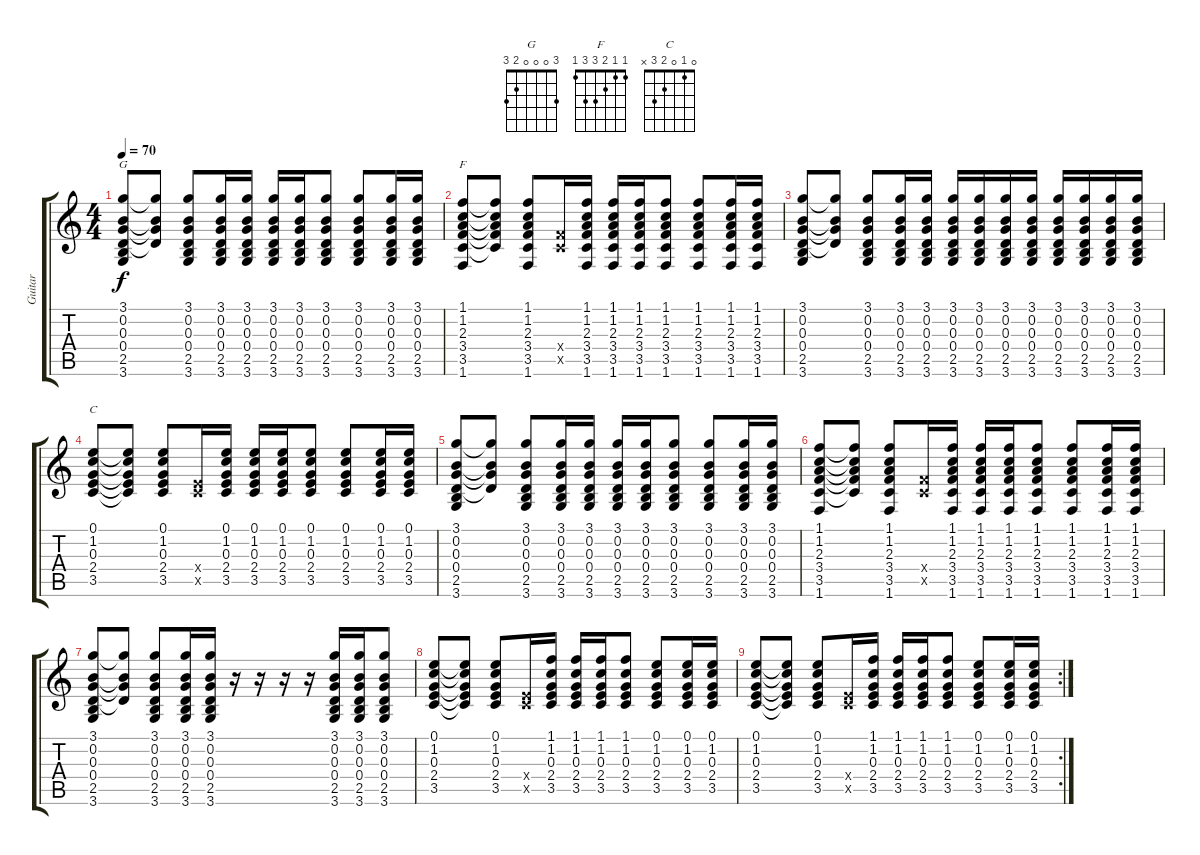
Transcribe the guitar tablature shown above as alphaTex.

\track ("Guitar" "Guitar") {instrument acousticguitarsteel}
\staff {score tabs}
\tuning (E4 B3 G3 D3 A2 E2) {hide}
\chord ("G" 3 0 0 0 2 3)
\chord ("F" 1 1 2 3 3 1)
\chord ("C" 0 1 0 2 3 x)
\ts (4 4)
\tempo 70
\clef g2
\ks c
(3.1 0.2 0.3 0.4 2.5 3.6).8{ch "G" dy f} (3.1{t} 0.2{t} 0.3{t} 0.4{t}).8 (3.1 0.2 0.3 0.4 2.5 3.6).8 (3.1 0.2 0.3 0.4 2.5 3.6).16 (3.1 0.2 0.3 0.4 2.5 3.6).16 (3.1 0.2 0.3 0.4 2.5 3.6).16 (3.1 0.2 0.3 0.4 2.5 3.6).16 (3.1 0.2 0.3 0.4 2.5 3.6).8 (3.1 0.2 0.3 0.4 2.5 3.6).8 (3.1 0.2 0.3 0.4 2.5 3.6).16 (3.1 0.2 0.3 0.4 2.5 3.6).16 |
(1.1 1.2 2.3 3.4 3.5 1.6).8{ch "F"} (1.1{t} 1.2{t} 2.3{t} 3.4{t} 3.5{t}).8 (1.1 1.2 2.3 3.4 3.5 1.6).8 (3.4{x} 3.5{x}).16 (1.1 1.2 2.3 3.4 3.5 1.6).16 (1.1 1.2 2.3 3.4 3.5 1.6).16 (1.1 1.2 2.3 3.4 3.5 1.6).16 (1.1 1.2 2.3 3.4 3.5 1.6).8 (1.1 1.2 2.3 3.4 3.5 1.6).8 (1.1 1.2 2.3 3.4 3.5 1.6).16 (1.1 1.2 2.3 3.4 3.5 1.6).16 |
(3.1 0.2 0.3 0.4 2.5 3.6).8 (3.1{t} 0.2{t} 0.3{t} 0.4{t}).8 (3.1 0.2 0.3 0.4 2.5 3.6).8 (3.1 0.2 0.3 0.4 2.5 3.6).16 (3.1 0.2 0.3 0.4 2.5 3.6).16 (3.1 0.2 0.3 0.4 2.5 3.6).16 (3.1 0.2 0.3 0.4 2.5 3.6).16 (3.1 0.2 0.3 0.4 2.5 3.6).16 (3.1 0.2 0.3 0.4 2.5 3.6).16 (3.1 0.2 0.3 0.4 2.5 3.6).16 (3.1 0.2 0.3 0.4 2.5 3.6).16 (3.1 0.2 0.3 0.4 2.5 3.6).16 (3.1 0.2 0.3 0.4 2.5 3.6).16 |
(0.1 1.2 0.3 2.4 3.5).8{ch "C"} (0.1{t} 1.2{t} 0.3{t} 2.4{t} 3.5{t}).8 (0.1 1.2 0.3 2.4 3.5).8 (2.4{x} 3.5{x}).16 (0.1 1.2 0.3 2.4 3.5).16 (0.1 1.2 0.3 2.4 3.5).16 (0.1 1.2 0.3 2.4 3.5).16 (0.1 1.2 0.3 2.4 3.5).8 (0.1 1.2 0.3 2.4 3.5).8 (0.1 1.2 0.3 2.4 3.5).16 (0.1 1.2 0.3 2.4 3.5).16 |
(3.1 0.2 0.3 0.4 2.5 3.6).8 (3.1{t} 0.2{t} 0.3{t} 0.4{t}).8 (3.1 0.2 0.3 0.4 2.5 3.6).8 (3.1 0.2 0.3 0.4 2.5 3.6).16 (3.1 0.2 0.3 0.4 2.5 3.6).16 (3.1 0.2 0.3 0.4 2.5 3.6).16 (3.1 0.2 0.3 0.4 2.5 3.6).16 (3.1 0.2 0.3 0.4 2.5 3.6).8 (3.1 0.2 0.3 0.4 2.5 3.6).8 (3.1 0.2 0.3 0.4 2.5 3.6).16 (3.1 0.2 0.3 0.4 2.5 3.6).16 |
(1.1 1.2 2.3 3.4 3.5 1.6).8 (1.1{t} 1.2{t} 2.3{t} 3.4{t} 3.5{t}).8 (1.1 1.2 2.3 3.4 3.5 1.6).8 (3.4{x} 3.5{x}).16 (1.1 1.2 2.3 3.4 3.5 1.6).16 (1.1 1.2 2.3 3.4 3.5 1.6).16 (1.1 1.2 2.3 3.4 3.5 1.6).16 (1.1 1.2 2.3 3.4 3.5 1.6).8 (1.1 1.2 2.3 3.4 3.5 1.6).8 (1.1 1.2 2.3 3.4 3.5 1.6).16 (1.1 1.2 2.3 3.4 3.5 1.6).16 |
(3.1 0.2 0.3 0.4 2.5 3.6).8 (3.1{t} 0.2{t} 0.3{t} 0.4{t}).8 (3.1 0.2 0.3 0.4 2.5 3.6).8 (3.1 0.2 0.3 0.4 2.5 3.6).16 (3.1 0.2 0.3 0.4 2.5 3.6).16 r.16 r.16 r.16 r.16 (3.1 0.2 0.3 0.4 2.5 3.6).16 (3.1 0.2 0.3 0.4 2.5 3.6).16 (3.1 0.2 0.3 0.4 2.5 3.6).8 |
(0.1 1.2 0.3 2.4 3.5).8 (0.1{t} 1.2{t} 0.3{t} 2.4{t} 3.5{t}).8 (0.1 1.2 0.3 2.4 3.5).8 (2.4{x} 3.5{x}).16 (1.1 1.2 0.3 2.4 3.5).16 (1.1 1.2 0.3 2.4 3.5).16 (1.1 1.2 0.3 2.4 3.5).16 (1.1 1.2 0.3 2.4 3.5).8 (0.1 1.2 0.3 2.4 3.5).8 (0.1 1.2 0.3 2.4 3.5).16 (0.1 1.2 0.3 2.4 3.5).16 |
\rc 2
(0.1 1.2 0.3 2.4 3.5).8 (0.1{t} 1.2{t} 0.3{t} 2.4{t} 3.5{t}).8 (0.1 1.2 0.3 2.4 3.5).8 (2.4{x} 3.5{x}).16 (1.1 1.2 0.3 2.4 3.5).16 (1.1 1.2 0.3 2.4 3.5).16 (1.1 1.2 0.3 2.4 3.5).16 (1.1 1.2 0.3 2.4 3.5).8 (0.1 1.2 0.3 2.4 3.5).8 (0.1 1.2 0.3 2.4 3.5).16 (0.1 1.2 0.3 2.4 3.5).16
